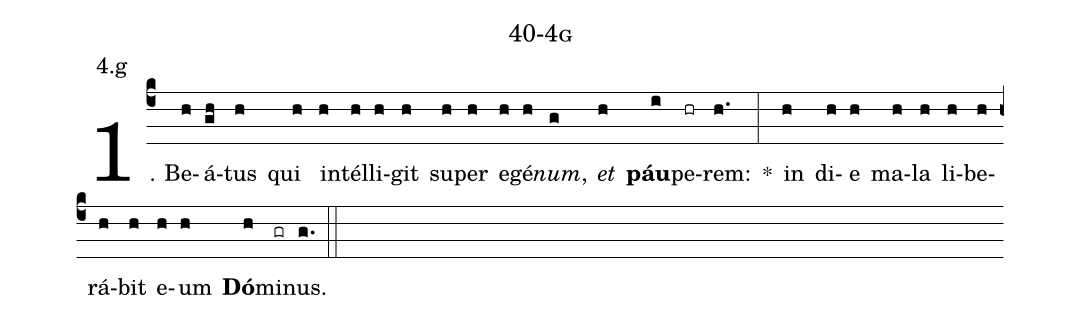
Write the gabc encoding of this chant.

name: 40-4g;
annotation: 4.g;
%%
(c4)1. Be(h)á(gh)tus(h) qui(h) in(h)tél(h)li(h)git(h) su(h)per(h) e(h)gé(h)<i>num</i>,(g) <i>et</i>(h) <b>páu</b>(i)pe(hr)rem:(h.) *(:) in(h) di(h)e(h) ma(h)la(h) li(h)be(h)rá(h)bit(h) e(h)um(h) <b>Dó</b>(h)mi(gr)nus.(g.) (::)
